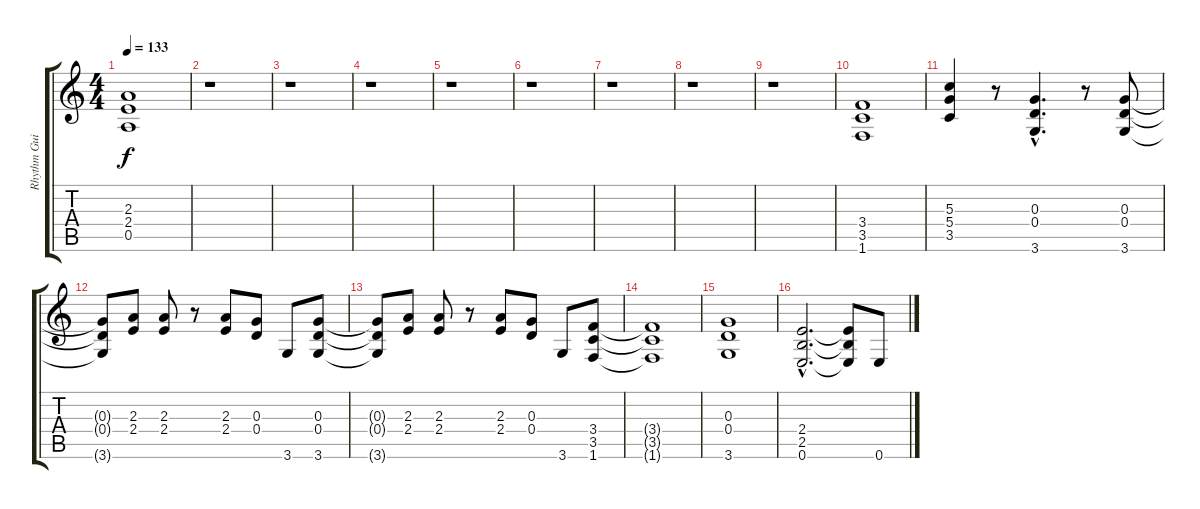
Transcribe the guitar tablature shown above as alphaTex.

\track ("Rhythm Guitar 1" "Rhythm Gui") {instrument distortionguitar}
\staff {score tabs}
\tuning (E4 B3 G3 D3 A2 E2) {hide}
\ts (4 4)
\tempo 133
\clef g2
\ks c
(2.3{t} 2.4{t} 0.5{t}).1{dy f} |
r.1 |
r.1 |
r.1 |
r.1 |
r.1 |
r.1 |
r.1 |
r.1 |
(3.4 3.5 1.6).1 |
(5.3 5.4 3.5).4 r.8 (0.3{hac} 0.4{hac} 3.6{hac}).4{d} r.8 (0.3 0.4 3.6).8 |
(0.3{t} 0.4{t} 3.6{t}).8 (2.3 2.4).8 (2.3 2.4).8 r.8 (2.3 2.4).8 (0.3 0.4).8 3.6.8 (0.3 0.4 3.6).8 |
(0.3{t} 0.4{t} 3.6{t}).8 (2.3 2.4).8 (2.3 2.4).8 r.8 (2.3 2.4).8 (0.3 0.4).8 3.6.8 (3.4 3.5 1.6).8 |
(3.4{t} 3.5{t} 1.6{t}).1 |
(0.3 0.4 3.6).1 |
(2.4{hac} 2.5{hac} 0.6{hac}).2{d} (2.4{t} 2.5{t} 0.6{t}).8 0.6.8
